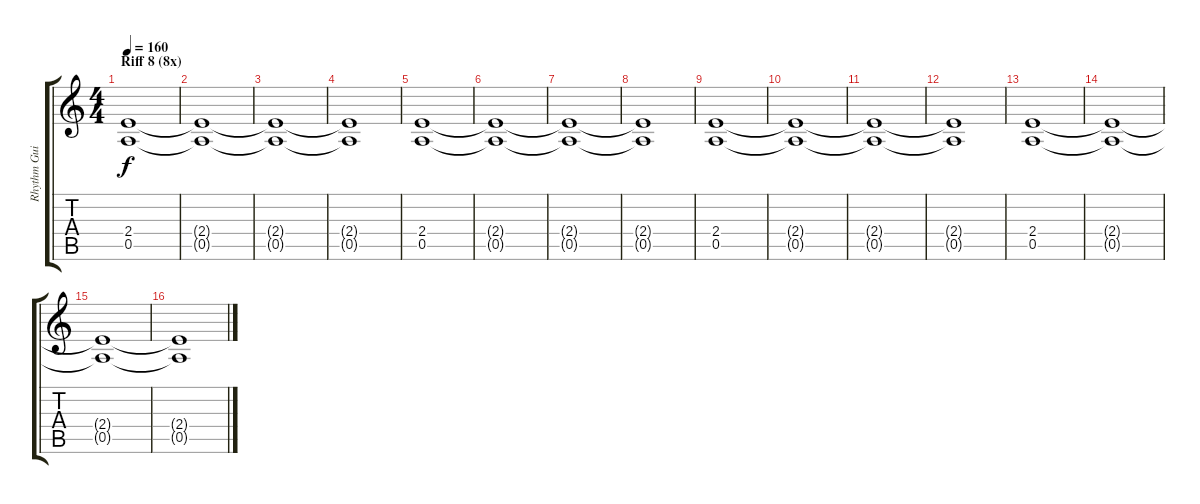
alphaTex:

\track ("Rhythm Guitar" "Rhythm Gui") {instrument distortionguitar}
\staff {score tabs}
\tuning (E4 B3 G3 D3 A2 E2) {hide}
\ts (4 4)
\section ("" "Riff 8 (8x)")
\tempo 160
\clef g2
\ks c
(2.4 0.5).1{dy f volume 6} |
(2.4{t} 0.5{t}).1 |
(2.4{t} 0.5{t}).1 |
(2.4{t} 0.5{t}).1 |
(2.4 0.5).1 |
(2.4{t} 0.5{t}).1 |
(2.4{t} 0.5{t}).1 |
(2.4{t} 0.5{t}).1 |
(2.4 0.5).1 |
(2.4{t} 0.5{t}).1 |
(2.4{t} 0.5{t}).1 |
(2.4{t} 0.5{t}).1 |
(2.4 0.5).1 |
(2.4{t} 0.5{t}).1 |
(2.4{t} 0.5{t}).1 |
(2.4{t} 0.5{t}).1
